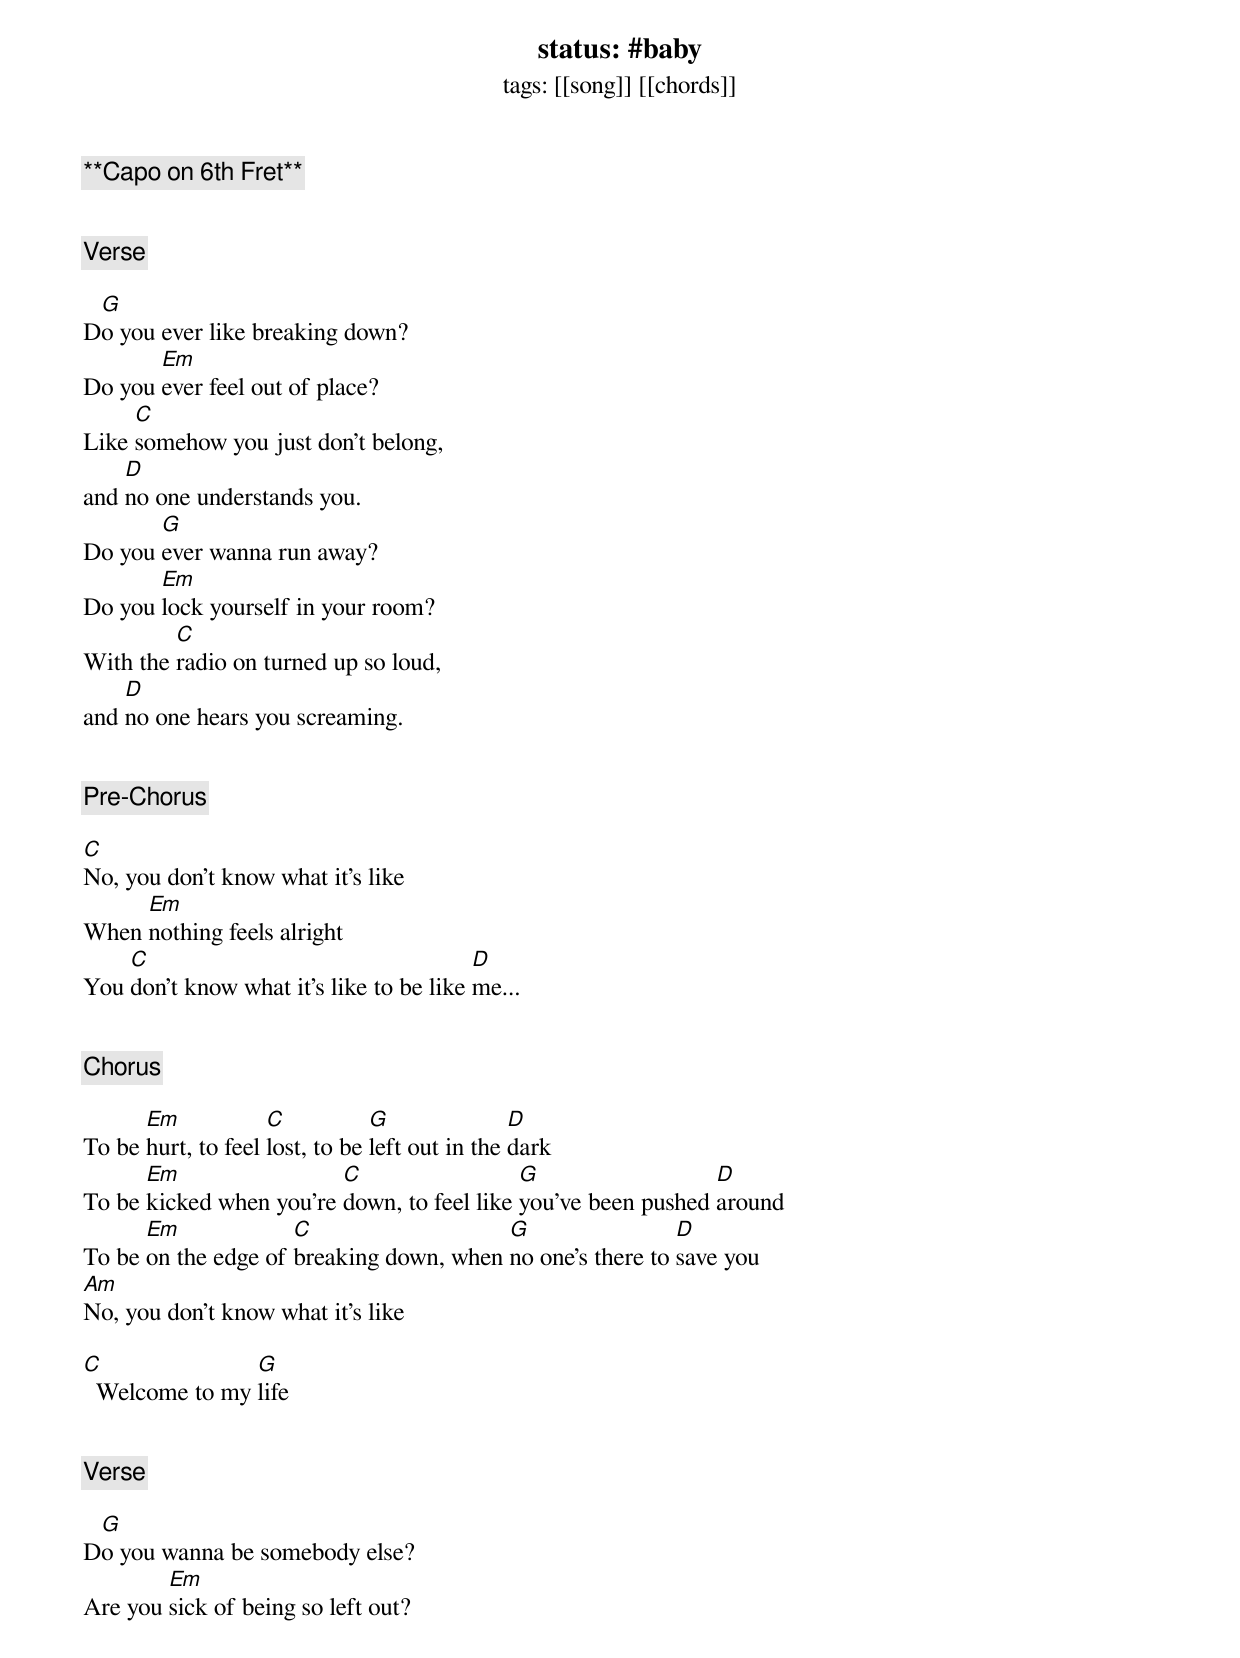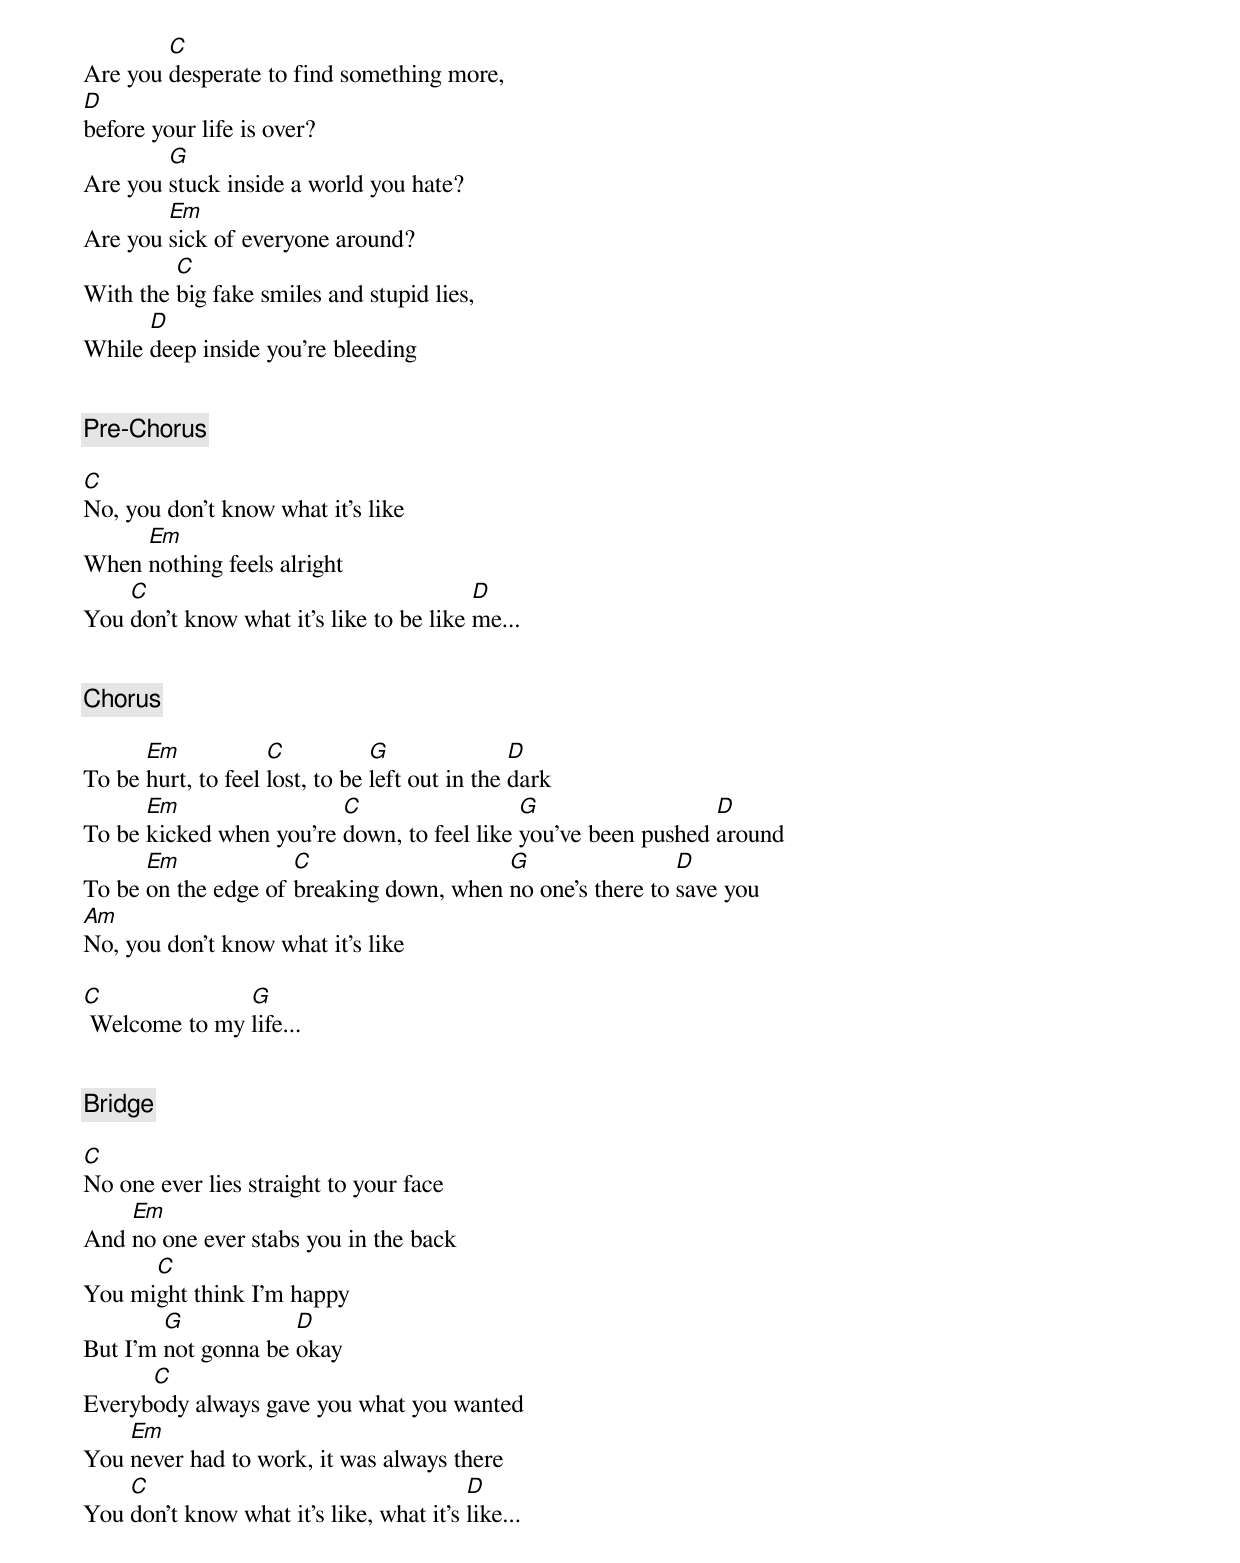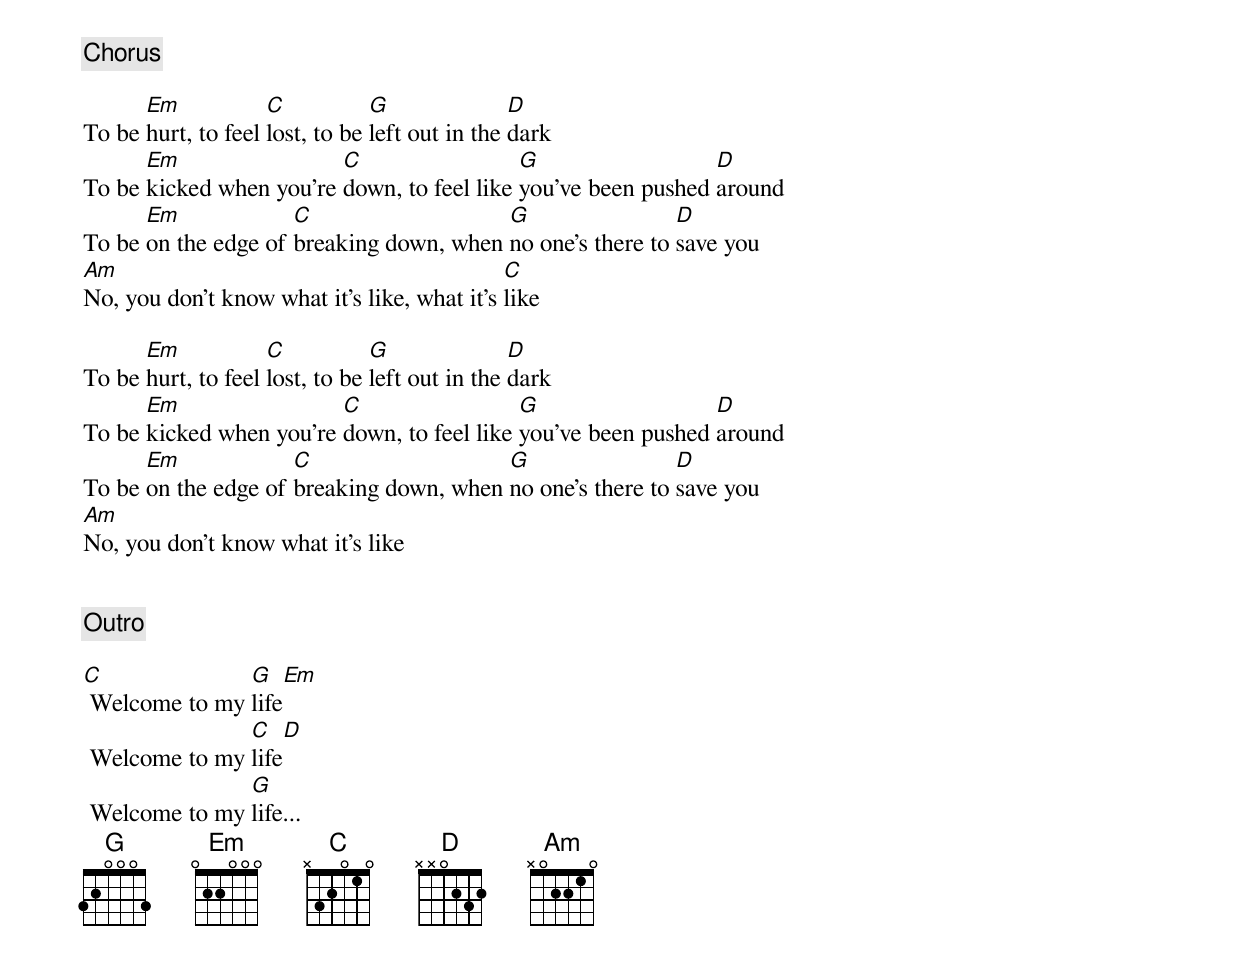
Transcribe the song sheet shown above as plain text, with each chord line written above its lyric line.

status: #baby
tags: [[song]] [[chords]]


**Capo on 6th Fret**


[Verse]

 G
Do you ever like breaking down?
       Em
Do you ever feel out of place?
     C
Like somehow you just don't belong,
    D
and no one understands you.
       G
Do you ever wanna run away?
       Em
Do you lock yourself in your room?
         C
With the radio on turned up so loud,
    D
and no one hears you screaming.


[Pre-Chorus]

C
No, you don't know what it's like
     Em
When nothing feels alright
    C                                    D
You don't know what it's like to be like me...


[Chorus]

      Em            C           G               D
To be hurt, to feel lost, to be left out in the dark
      Em                 C                  G                  D
To be kicked when you're down, to feel like you've been pushed around
      Em             C                   G                 D
To be on the edge of breaking down, when no one's there to save you
Am
No, you don't know what it's like

C               G
  Welcome to my life


[Verse]

 G
Do you wanna be somebody else?
        Em
Are you sick of being so left out?
        C
Are you desperate to find something more,
D
before your life is over?
        G
Are you stuck inside a world you hate?
        Em
Are you sick of everyone around?
         C
With the big fake smiles and stupid lies,
      D
While deep inside you're bleeding


[Pre-Chorus]

C
No, you don't know what it's like
     Em
When nothing feels alright
    C                                    D
You don't know what it's like to be like me...


[Chorus]

      Em            C           G               D
To be hurt, to feel lost, to be left out in the dark
      Em                 C                  G                  D
To be kicked when you're down, to feel like you've been pushed around
      Em             C                   G                 D
To be on the edge of breaking down, when no one's there to save you
Am
No, you don't know what it's like

C              G
 Welcome to my life...


[Bridge]

C
No one ever lies straight to your face
    Em
And no one ever stabs you in the back
      C
You might think I'm happy
        G            D
But I'm not gonna be okay
      C
Everybody always gave you what you wanted
    Em
You never had to work, it was always there
    C                                    D
You don't know what it's like, what it's like...


[Chorus]

      Em            C           G               D
To be hurt, to feel lost, to be left out in the dark
      Em                 C                  G                  D
To be kicked when you're down, to feel like you've been pushed around
      Em             C                   G                 D
To be on the edge of breaking down, when no one's there to save you
Am                                           C
No, you don't know what it's like, what it's like

      Em            C           G               D
To be hurt, to feel lost, to be left out in the dark
      Em                 C                  G                  D
To be kicked when you're down, to feel like you've been pushed around
      Em             C                   G                 D
To be on the edge of breaking down, when no one's there to save you
Am
No, you don't know what it's like


[Outro]

C              G    Em
 Welcome to my life
               C    D
 Welcome to my life
               G
 Welcome to my life...
